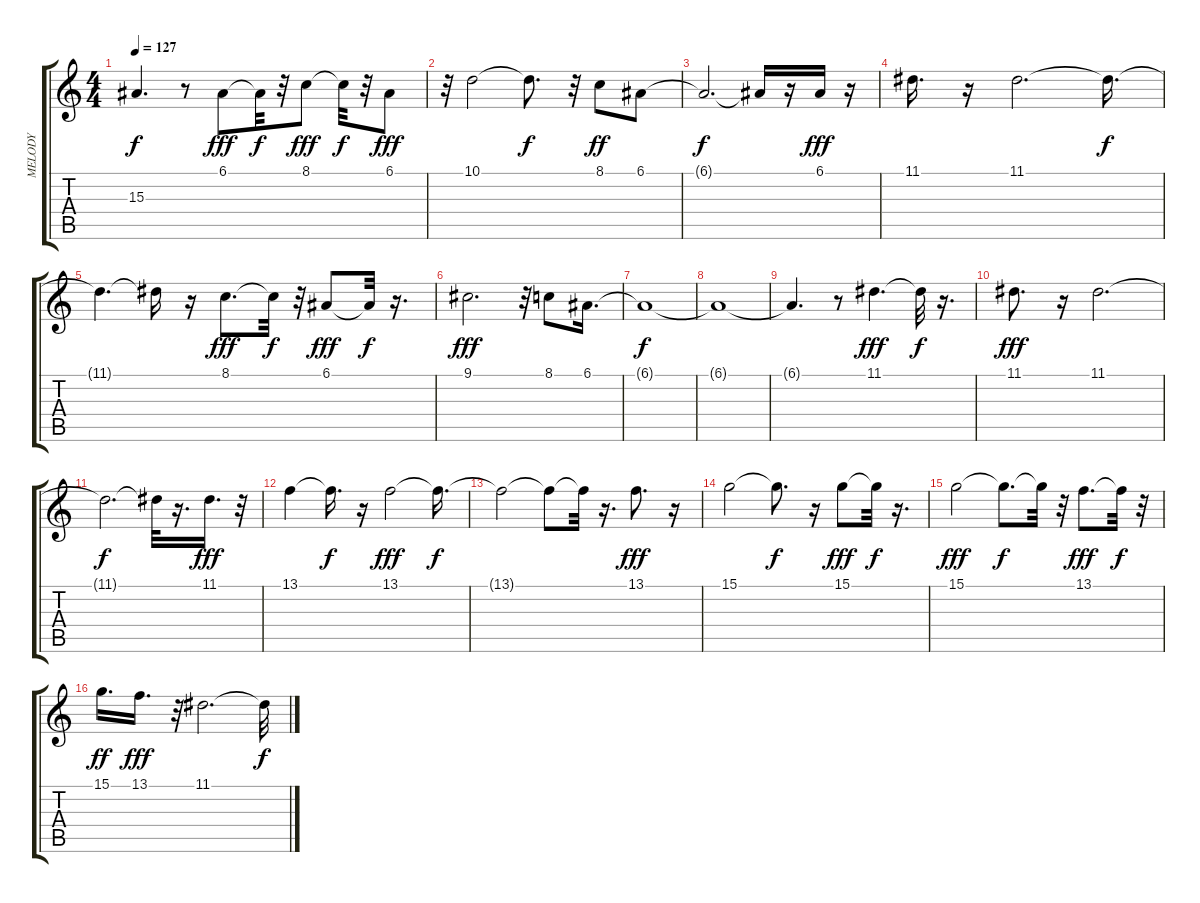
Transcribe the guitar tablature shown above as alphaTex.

\track ("MELODY" "MELODY") {instrument vibraphone}
\staff {score tabs}
\tuning (E4 B3 G3 D3 A2 E2) {hide}
\ts (4 4)
\tempo 127
\clef g2
\ks c
15.3{t}.4{d dy f} r.8 6.1.8{dy fff} 6.1{t}.32{dy f} r.32 8.1.8{dy fff} 8.1{t}.32{dy f} r.32 6.1.8{dy fff} |
r.32 10.1.2 10.1{t}.8{d dy f} r.32 8.1.8{dy ff} 6.1.8 |
6.1{t}.2{d dy f} 6.1{t}.16 r.16 6.1.16{dy fff} r.16 |
11.1.16{d} r.16 11.1.2{d} 11.1{t}.16{d dy f} |
11.1{t}.4{d} 11.1{t}.16 r.16 8.1.8{d dy fff} 8.1{t}.32{dy f} r.32 6.1.8{dy fff} 6.1{t}.32{dy f} r.16{d} |
9.1.2{d dy fff} r.32 8.1.8 6.1.16{d} |
6.1{t}.1{dy f} |
6.1{t}.1 |
6.1{t}.4{d} r.8 11.1.4{d dy fff} 11.1{t}.32{dy f} r.16{d} |
11.1.8{d dy fff} r.16 11.1.2{d} |
11.1{t}.2{d dy f} 11.1{t}.32 r.16{d} 11.1.16{d dy fff} r.32 |
13.1.4 13.1{t}.16{d dy f} r.16 13.1.2{dy fff} 13.1{t}.16{d dy f} |
13.1{t}.2 13.1{t}.8 13.1{t}.32 r.16{d} 13.1.8{d dy fff} r.16 |
15.1.2 15.1{t}.8{d dy f} r.16 15.1.8{dy fff} 15.1{t}.32{dy f} r.16{d} |
15.1.2{dy fff} 15.1{t}.8{d dy f} 15.1{t}.32 r.32 13.1.8{d dy fff} 13.1{t}.32{dy f} r.32 |
15.1.16{d dy ff} 13.1.16{d dy fff} r.32 11.1.2{d} 11.1{t}.32{dy f}
